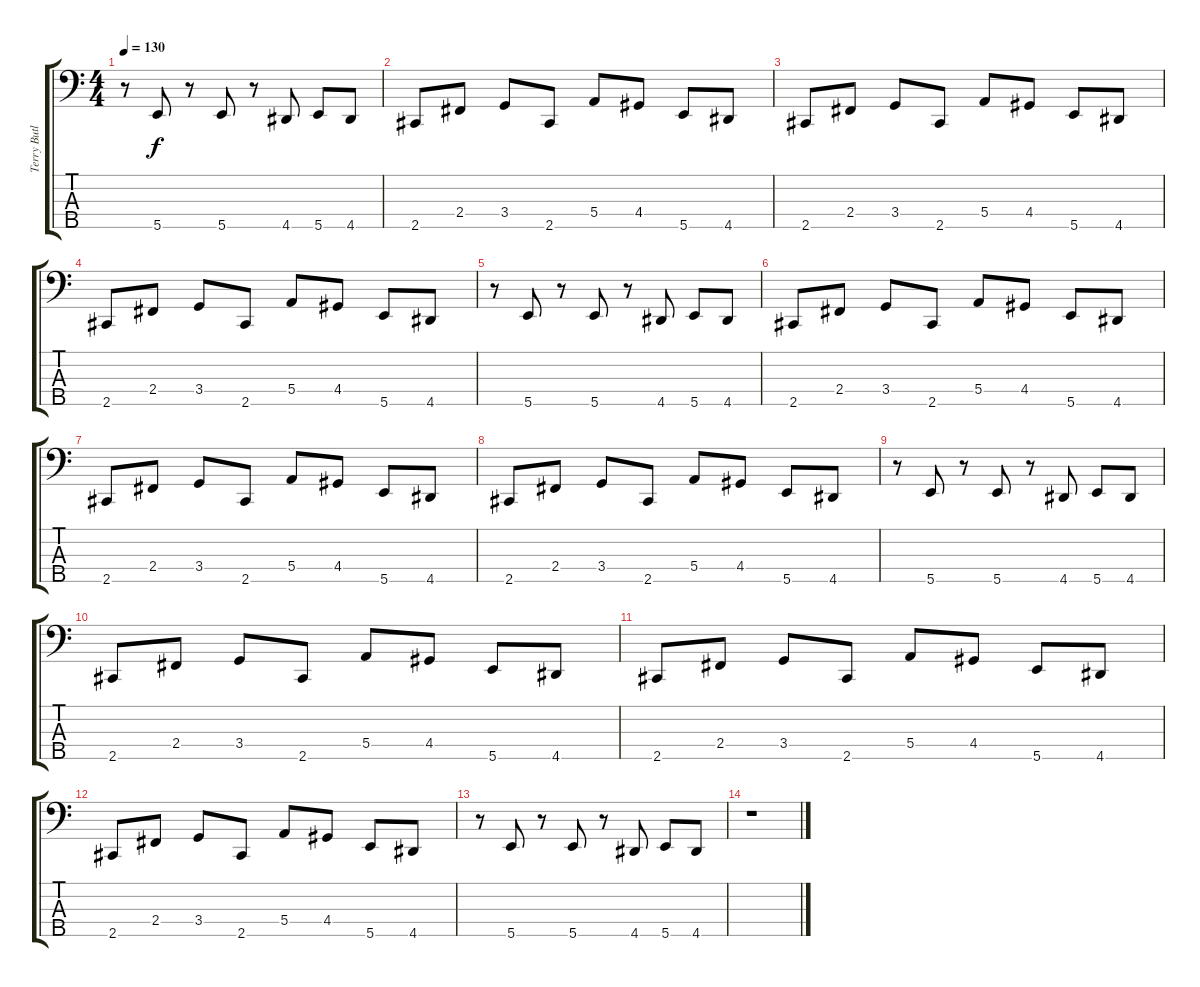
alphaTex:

\track ("Terry Butler" "Terry Butl") {instrument electricbassfinger}
\staff {score tabs}
\tuning (G2 D2 A1 E1 B0) {hide}
\ts (4 4)
\tempo 130
\clef f4
\ks c
r.8{dy f} 5.5.8 r.8 5.5.8 r.8 4.5.8 5.5.8 4.5.8 |
2.5.8 2.4.8 3.4.8 2.5.8 5.4.8 4.4.8 5.5.8 4.5.8 |
2.5.8 2.4.8 3.4.8 2.5.8 5.4.8 4.4.8 5.5.8 4.5.8 |
2.5.8 2.4.8 3.4.8 2.5.8 5.4.8 4.4.8 5.5.8 4.5.8 |
r.8 5.5.8 r.8 5.5.8 r.8 4.5.8 5.5.8 4.5.8 |
2.5.8 2.4.8 3.4.8 2.5.8 5.4.8 4.4.8 5.5.8 4.5.8 |
2.5.8 2.4.8 3.4.8 2.5.8 5.4.8 4.4.8 5.5.8 4.5.8 |
2.5.8 2.4.8 3.4.8 2.5.8 5.4.8 4.4.8 5.5.8 4.5.8 |
r.8 5.5.8 r.8 5.5.8 r.8 4.5.8 5.5.8 4.5.8 |
2.5.8 2.4.8 3.4.8 2.5.8 5.4.8 4.4.8 5.5.8 4.5.8 |
2.5.8 2.4.8 3.4.8 2.5.8 5.4.8 4.4.8 5.5.8 4.5.8 |
2.5.8 2.4.8 3.4.8 2.5.8 5.4.8 4.4.8 5.5.8 4.5.8 |
r.8 5.5.8 r.8 5.5.8 r.8 4.5.8 5.5.8 4.5.8 |
r.1
